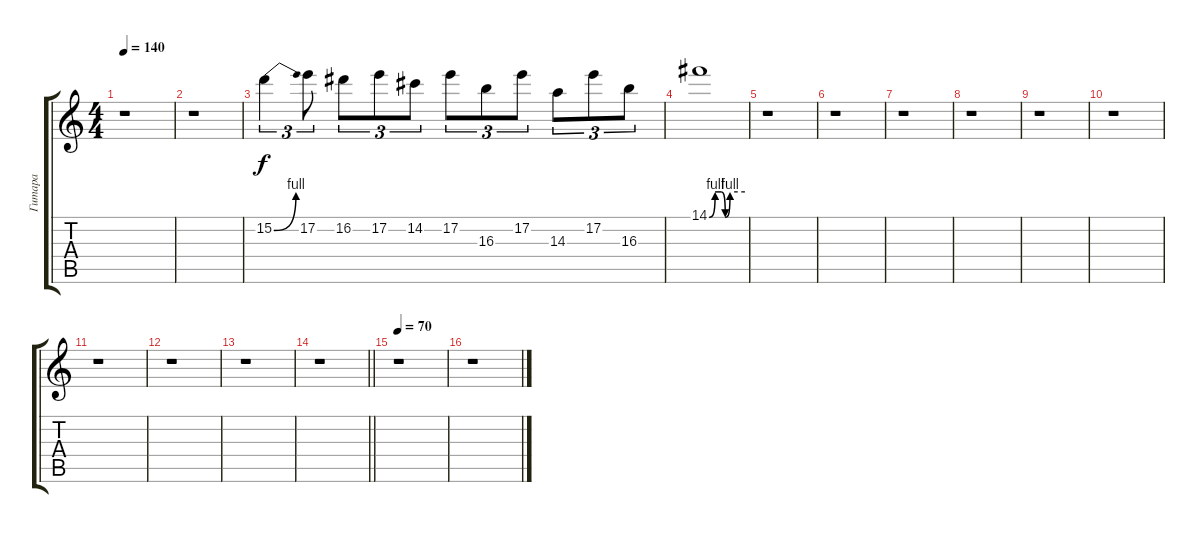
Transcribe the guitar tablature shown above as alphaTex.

\track ("Гитара" "Гитара") {instrument distortionguitar}
\staff {score tabs}
\tuning (E4 B3 G3 D3 A2 E2) {hide}
\ts (4 4)
\tempo 140
\clef g2
\ks c
r.1{dy f} |
r.1 |
15.2{be (bend 0 0 60 4)}.4{tu (3 2)} 17.2.8{tu (3 2)} 16.2.8{tu (3 2)} 17.2.8{tu (3 2)} 14.2.8{tu (3 2)} 17.2.8{tu (3 2)} 16.3.8{tu (3 2)} 17.2.8{tu (3 2)} 14.3.8{tu (3 2)} 17.2.8{tu (3 2)} 16.3.8{tu (3 2)} |
14.1{be (custom 0 0 10 4 20 4 27 0 35 4 60 4)}.1 |
r.1 |
r.1 |
r.1 |
r.1 |
r.1 |
r.1 |
r.1 |
r.1 |
r.1 |
\barLineRight lightlight
r.1 |
\tempo 70
r.1 |
r.1
